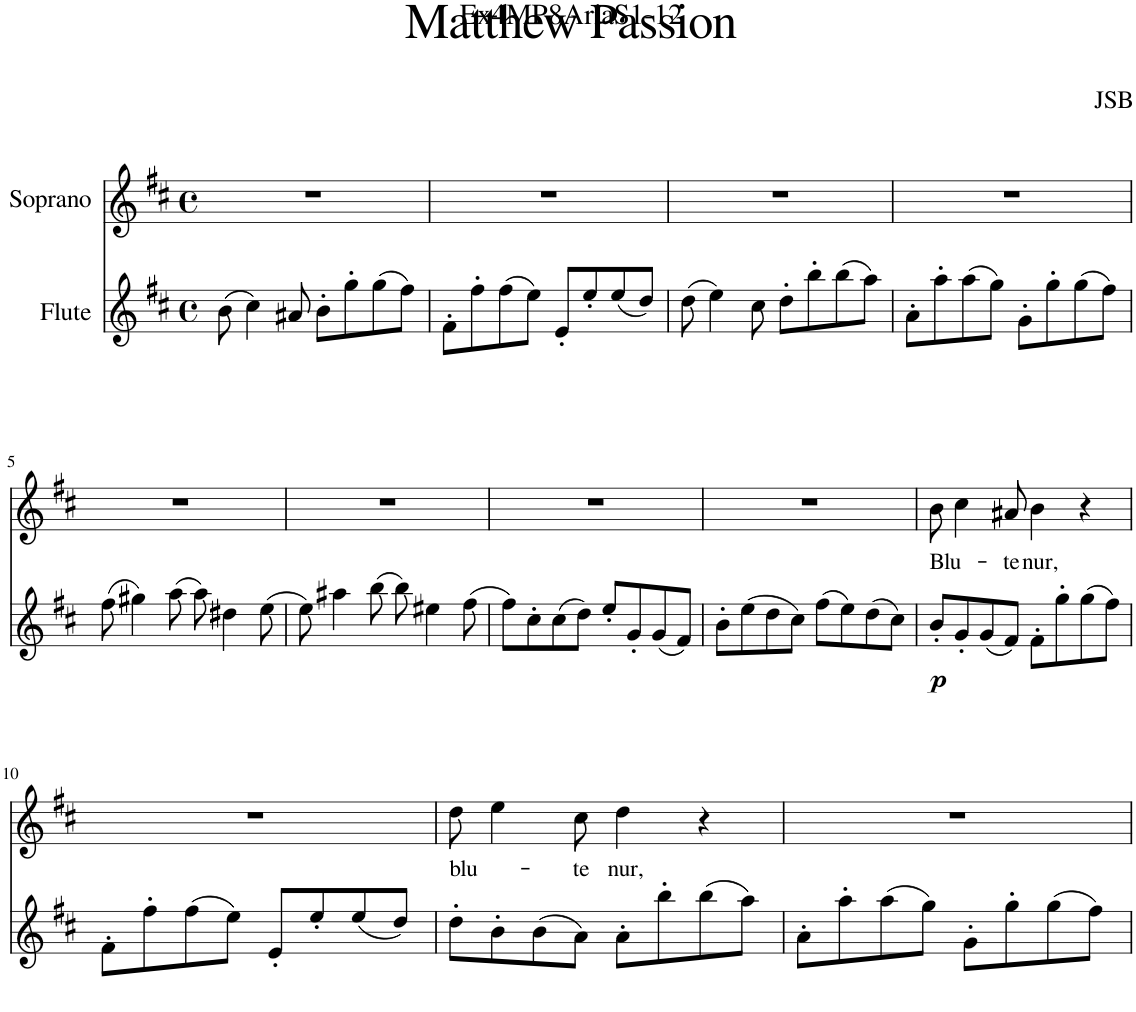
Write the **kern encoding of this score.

**kern	**dynam	**kern	**text
*part2	*part2	*part1	*part1
*staff2	*staff2	*staff1	*staff1
*I"Flute	*	*I"Soprano	*
*I'Fl	*	*	*
*clefG2	*	*clefG2	*
*k[f#c#]	*	*k[f#c#]	*
*M4/4	*	*M4/4	*
*met(c)	*	*met(c)	*
=1	=1	=1	=1
(8b\	.	1r	.
4cc#\)	.	.	.
8a#X/	.	.	.
8b'\L	.	.	.
8gg'\	.	.	.
(8gg\	.	.	.
8ff#\J)	.	.	.
=2	=2	=2	=2
8f#'\L	.	1r	.
8ff#'\	.	.	.
(8ff#\	.	.	.
8ee\J)	.	.	.
8e'/L	.	.	.
8ee'/	.	.	.
(8ee/	.	.	.
8dd/J)	.	.	.
=3	=3	=3	=3
(8dd\	.	1r	.
4ee\)	.	.	.
8cc#\	.	.	.
8dd'\L	.	.	.
8bb'\	.	.	.
(8bb\	.	.	.
8aa\J)	.	.	.
=4	=4	=4	=4
8a'\L	.	1r	.
8aa'\	.	.	.
(8aa\	.	.	.
8gg\J)	.	.	.
8g'\L	.	.	.
8gg'\	.	.	.
(8gg\	.	.	.
8ff#\J)	.	.	.
!!LO:LB:g=z
=5	=5	=5	=5
(8ff#\	.	1r	.
4gg#X\)	.	.	.
(8aa\	.	.	.
8aa\)	.	.	.
4dd#X\	.	.	.
(8ee\	.	.	.
=6	=6	=6	=6
8ee\)	.	1r	.
4aa#X\	.	.	.
(8bb\	.	.	.
8bb\)	.	.	.
4ee#X\	.	.	.
(8ff#\	.	.	.
=7	=7	=7	=7
8ff#\L)	.	1r	.
8cc#'\	.	.	.
(8cc#\	.	.	.
8dd\J)	.	.	.
8ee'/L	.	.	.
8g'/	.	.	.
(8g/	.	.	.
8f#/J)	.	.	.
=8	=8	=8	=8
8b'\L	.	1r	.
(8ee\	.	.	.
8dd\	.	.	.
8cc#\J)	.	.	.
(8ff#\L	.	.	.
8ee\)	.	.	.
(8dd\	.	.	.
8cc#\J)	.	.	.
=9	=9	=9	=9
!	!LO:DY:b	!	!LO:LY:b
8b'/L	p	8b\	Blu-
8g'/	.	4cc#\	.
(8g/	.	.	.
!	!	!	!LO:LY:b
8f#/J)	.	8a#X/	-te
!	!	!	!LO:LY:b
8f#'\L	.	4b\	nur,
8gg'\	.	.	.
(8gg\	.	4r	.
8ff#\J)	.	.	.
!!LO:LB:g=z
=10	=10	=10	=10
8f#'\L	.	1r	.
8ff#'\	.	.	.
(8ff#\	.	.	.
8ee\J)	.	.	.
8e'/L	.	.	.
8ee'/	.	.	.
(8ee/	.	.	.
8dd/J)	.	.	.
=11	=11	=11	=11
!	!	!	!LO:LY:b
8dd'\L	.	8dd\	blu-
8b'\	.	4ee\	.
(8b\	.	.	.
!	!	!	!LO:LY:b
8a\J)	.	8cc#\	te
!	!	!	!LO:LY:b
8a'\L	.	4dd\	nur,
8bb'\	.	.	.
(8bb\	.	4r	.
8aa\J)	.	.	.
=12	=12	=12	=12
8a'\L	.	1r	.
8aa'\	.	.	.
(8aa\	.	.	.
8gg\J)	.	.	.
8g'\L	.	.	.
8gg'\	.	.	.
(8gg\	.	.	.
8ff#\J)	.	.	.
=	=	=	=
*-	*-	*-	*-
